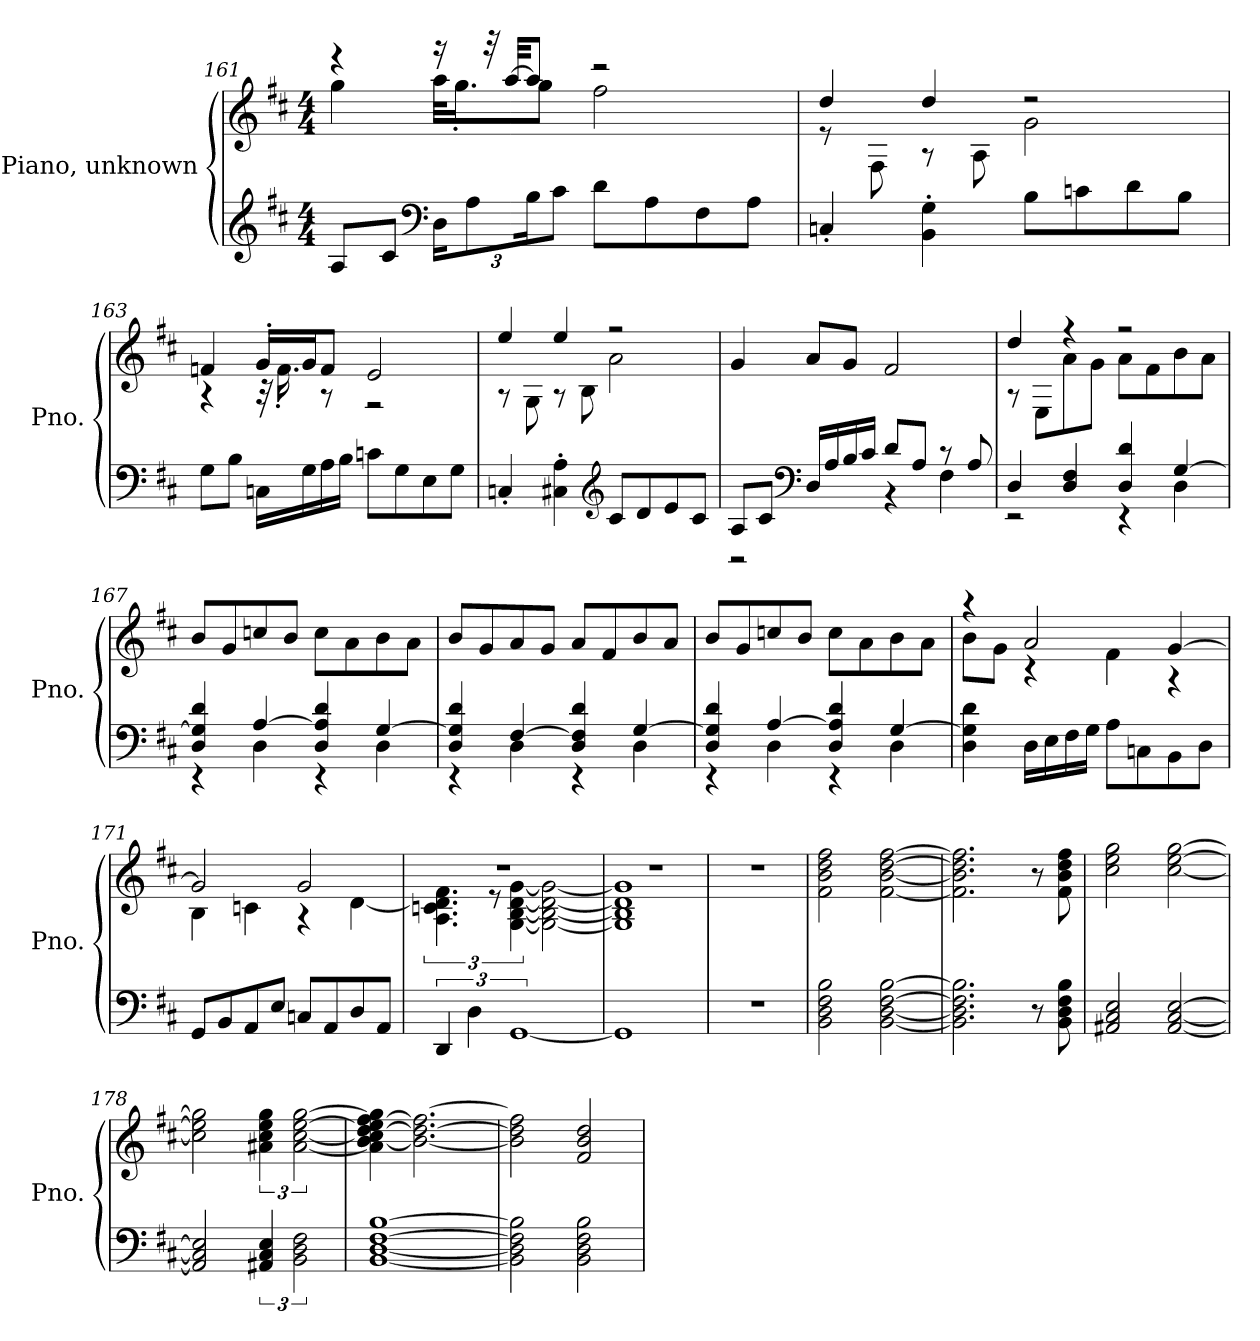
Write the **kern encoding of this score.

**kern	**kern
*part1	*part1
*staff2	*staff1
*I"Piano, unknown	*
*I'Pno.	*
!!LO:LB:g=z
*clefG2	*clefG2
*k[f#c#]	*k[f#c#]
*M4/4	*M4/4
=161	=161
*	*^
8A/L	4r	4gg\
8c#/J	.	.
*clefF4	*	*
*Xbrackettup	*	*
24D\KL	16r	32aa\KLL
.	.	16.gg'\J
12A\	.	.
.	32r	.
.	[32aa/KKL	.
24B\K	8aa/J]	8gg\J
12c#\J	.	.
8d\L	2r	2ff#\
8A\	.	.
8F#\	.	.
8A\J	.	.
=162	=162	=162
4Cn'/	4dd/	8r
.	.	8F#\
4BB\' 4G\'	4dd/	8r
.	.	8A\
8B\L	2r	2g\
8cn\	.	.
8d\	.	.
8B\J	.	.
=163	=163	=163
8G\L	4fn/	4r
8B\J	.	.
16Cn\LL	16g'/LL	32r
.	.	16.f'\
16G\	16g/J	.
16A\	8f/J	8r
16B\JJ	.	.
8cn\L	2e/	2r
8G\	.	.
8E\	.	.
8G\J	.	.
!!LO:PB:g=z	!!
=164	=164	=164
4Cn'/	4ee/	8r
.	.	8G\
4C#X\' 4A\'	4ee/	8r
.	.	8B\
*clefG2	*	*
8c#/L	2r	2a\
8d/	.	.
8e/	.	.
8c#/J	.	.
*	*v	*v
=165	=165
*^	*
8A/L	2r	4g/
8c#/J	.	.
*clefF4	*	*
16D/LL	.	8a/L
16A/	.	.
16B/	.	8g/J
16c#/JJ	.	.
8d/L	4r	2f#/
8A/J	.	.
8r	4F#\	.
8A/	.	.
=166	=166	=166
*	*	*^
4D/	2r	4dd/	8r
.	.	.	8E\L
4D/ 4F#/	.	4r	8a\
.	.	.	8g\J
4D/ 4d/	4r	2r	8a\L
.	.	.	8f#\
[4G/	4D\	.	8b\
.	.	.	8a\J
*	*	*v	*v
=167	=167	=167
4D/ 4G/] 4d/	4r	8b/L
.	.	8g/
[4A/	4D\	8ccn/
.	.	8b/J
4D/ 4A/] 4d/	4r	8cc\L
.	.	8a\
[4G/	4D\	8b\
.	.	8a\J
!!LO:LB:g=z
=168	=168	=168
4D/ 4G/] 4d/	4r	8b/L
.	.	8g/
[4F#/	4D\	8a/
.	.	8g/J
4D/ 4F#/] 4d/	4r	8a/L
.	.	8f#/
[4G/	4D\	8b/
.	.	8a/J
=169	=169	=169
4D/ 4G/] 4d/	4r	8b/L
.	.	8g/
[4A/	4D\	8ccn/
.	.	8b/J
4D/ 4A/] 4d/	4r	8cc\L
.	.	8a\
[4G/	4D\	8b\
.	.	8a\J
*v	*v	*
=170	=170
*	*^
4D\ 4G\] 4d\	4r	8b\L
.	.	8g\J
16D\LL	2a/	4r
16E\	.	.
16F#\	.	.
16G\JJ	.	.
8A\L	.	4f#\
8Cn\	.	.
8BB\	[4g/	4r
8D\J	.	.
=171	=171	=171
8GG/L	2g/]	4B\
8BB/	.	.
8AA/	.	4cn\
8E/J	.	.
8Cn/L	2g/	4r
8AA/	.	.
8D/	.	[4d\
8AA/J	.	.
=172	=172	=172
*brackettup	*	*
6DD/	1r	6.A\ 6.cn\ 6.d\] 6.f#\
6D\	.	.
.	.	12r
[3%2GG	.	[6G\ [6B\ [6d\ [6g\
.	.	2G\_ 2B\_ 2d\_ 2g\_
!!LO:LB:g=z	!!
=173	=173	=173
1GG]	1r	1G] 1B] 1d] 1g]
*	*v	*v
=174	=174
1r	1r
=175	=175
2BB\ 2D\ 2F#\ 2B\	2f#\ 2b\ 2dd\ 2ff#\
[2BB\ [2D\ [2F#\ [2B\	[2f#\ [2b\ [2dd\ [2ff#\
=176	=176
2.BB\] 2.D\] 2.F#\] 2.B\]	2.f#\] 2.b\] 2.dd\] 2.ff#\]
8r	8r
8BB\ 8D\ 8F#\ 8B\	8f#\ 8b\ 8dd\ 8ff#\
=177	=177
2AA#X/ 2C#/ 2E/	2cc#\ 2ee\ 2gg\
[2AA#/ [2C#/ [2E/	[2cc#\ [2ee\ [2gg\
=178	=178
2AA#/] 2C#/] 2E/]	2cc#\] 2ee\] 2gg\]
6AA#X/ 6C#/ 6E/	6a#X\ 6cc#\ 6ee\ 6gg\
3BB\ 3D\ 3F#\	[3a#\ [3cc#\ [3ee\ [3gg\
=179	=179
[1BB [1D [1F# [1B	4a#\] [4b\ 4cc#\] [4dd\ 4ee\] [4ff#\ 4gg\]
.	2.b\_ 2.dd\_ 2.ff#\_
=180	=180
2BB\] 2D\] 2F#\] 2B\]	2b\] 2dd\] 2ff#\]
2BB\ 2D\ 2F#\ 2B\	2f#/ 2b/ 2dd/
=	=
*-	*-
